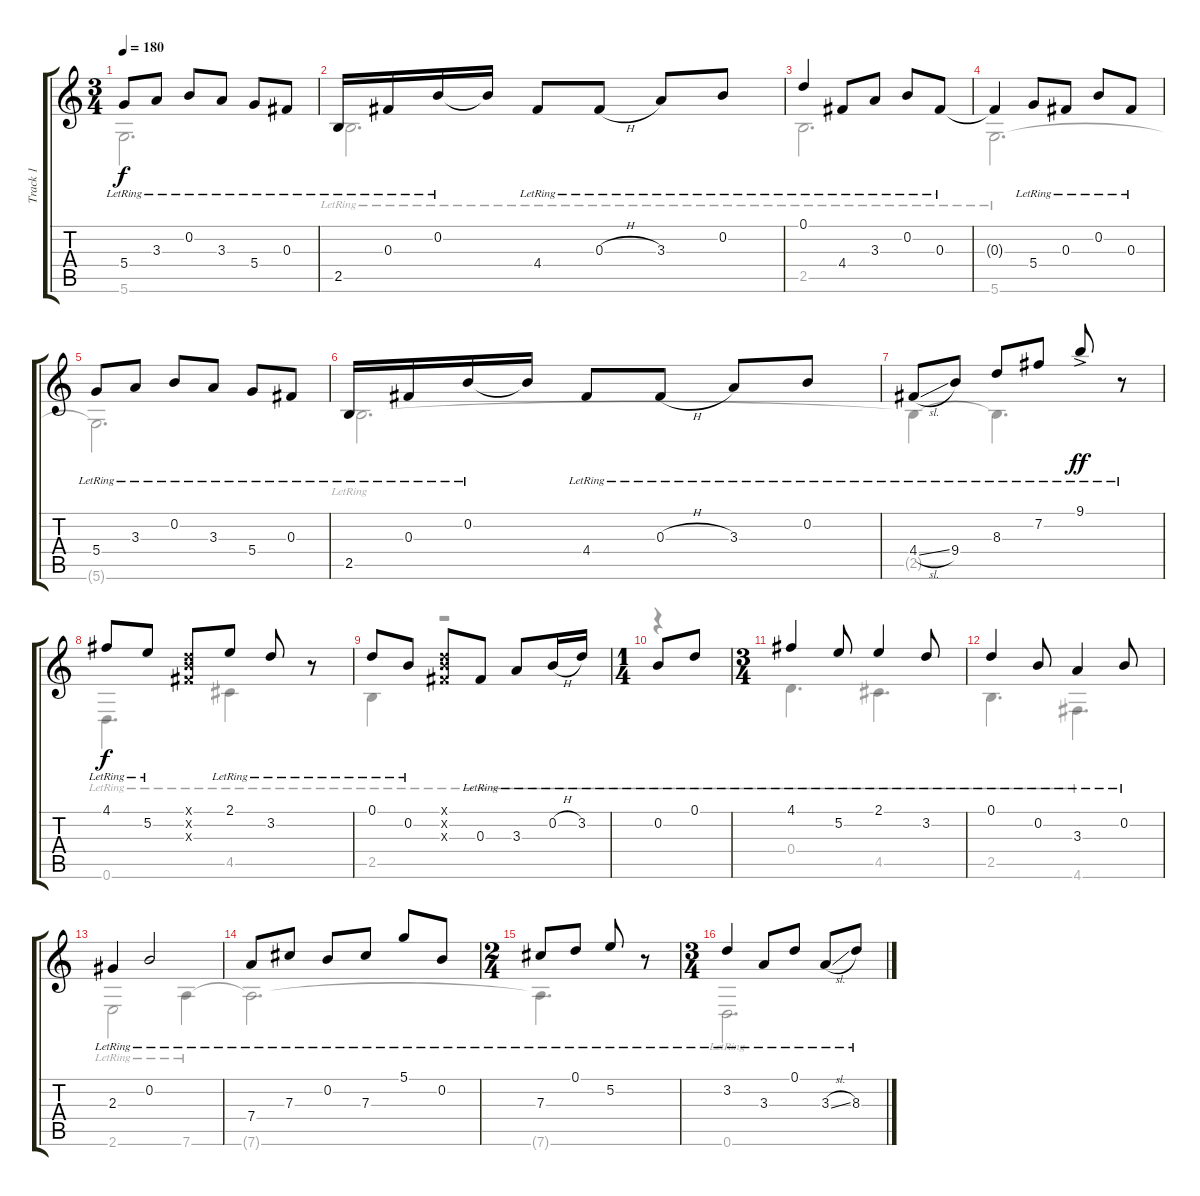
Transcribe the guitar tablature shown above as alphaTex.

\track ("Track 1" "Track 1") {instrument acousticguitarsteel}
\staff {score tabs}
\tuning (D4 B3 Gb3 D3 A2 D2) {hide}
\voice
\ts (3 4)
\tempo 180
\clef g2
\ks c
5.4{lr}.8{dy f} 3.3{lr}.8 0.2{lr}.8 3.3{lr}.8 5.4{lr}.8 0.3{lr}.8 |
2.5{lr}.16 0.3{lr}.16 0.2{lr}.16 0.2{t}.16 4.4{lr}.8 0.3{h lr}.8 3.3{lr}.8 0.2{lr}.8 |
0.1{lr}.4 4.4{lr}.8 3.3{lr}.8 0.2{lr}.8 0.3{lr}.8 |
0.3{t}.4{txt ""} 5.4{lr}.8 0.3{lr}.8 0.2{lr}.8 0.3{lr}.8 |
5.4{lr}.8 3.3{lr}.8 0.2{lr}.8 3.3{lr}.8 5.4{lr}.8 0.3{lr}.8 |
2.5{lr}.16 0.3{lr}.16 0.2{lr}.16 0.2{t}.16 4.4{lr}.8 0.3{h lr}.8 3.3{lr}.8 0.2{lr}.8 |
4.4{sl lr}.8 9.4{lr}.8 8.3{lr}.8 7.2{lr}.8 9.1{ac lr}.8{dy ff} r.8 |
4.1{lr}.8{dy f} 5.2{lr}.8 (0.1{x} 0.2{x} 0.3{x}).8 2.1{lr}.8 3.2{lr}.8 r.8 |
0.1{lr}.8 0.2{lr}.8 (0.1{x} 0.2{x} 0.3{x}).8 0.3{lr}.8 3.3{lr}.8 0.2{h lr}.16 3.2{lr}.16 |
\ts (1 4)
0.2{lr}.8 0.1{lr}.8 |
\ts (3 4)
4.1{lr}.4 5.2{lr}.8 2.1{lr}.4 3.2{lr}.8 |
0.1{lr}.4 0.2{lr}.8 3.3{lr}.4 0.2{lr}.8 |
2.3{lr}.4 0.2{lr}.2 |
7.4{lr}.8 7.3{lr}.8 0.2{lr}.8 7.3{lr}.8 5.1{lr}.8 0.2{lr}.8 |
\ts (2 4)
7.3{lr}.8 0.1{lr}.8 5.2{lr}.8 r.8 |
\ts (3 4)
3.2{lr}.4 3.3{lr}.8 0.1{lr}.8 3.3{sl lr}.8 8.3{lr}.8
\voice
\clef g2
\ottava regular
\simile none
\ks c
5.6{t}.2{d dy f} |
2.5{lr}.2{d} |
2.5{lr}.2{d} |
5.6{lr}.2{d} |
5.6{t}.2{d} |
2.5{lr}.2{d} |
2.5{t}.4 2.5{t}.4{d} r.8 |
0.6{lr}.4{d} 4.5{lr}.4 r.8 |
2.5{lr}.4 r.2 |
r.4 |
0.4{lr}.4{d} 4.5{lr}.4{d} |
2.5{lr}.4{d} 4.6{lr}.4{d} |
2.6{lr}.2 7.6{lr}.4 |
7.6{t}.2{d} |
7.6{t}.4{d} r.8 |
0.6{lr}.2{d}
